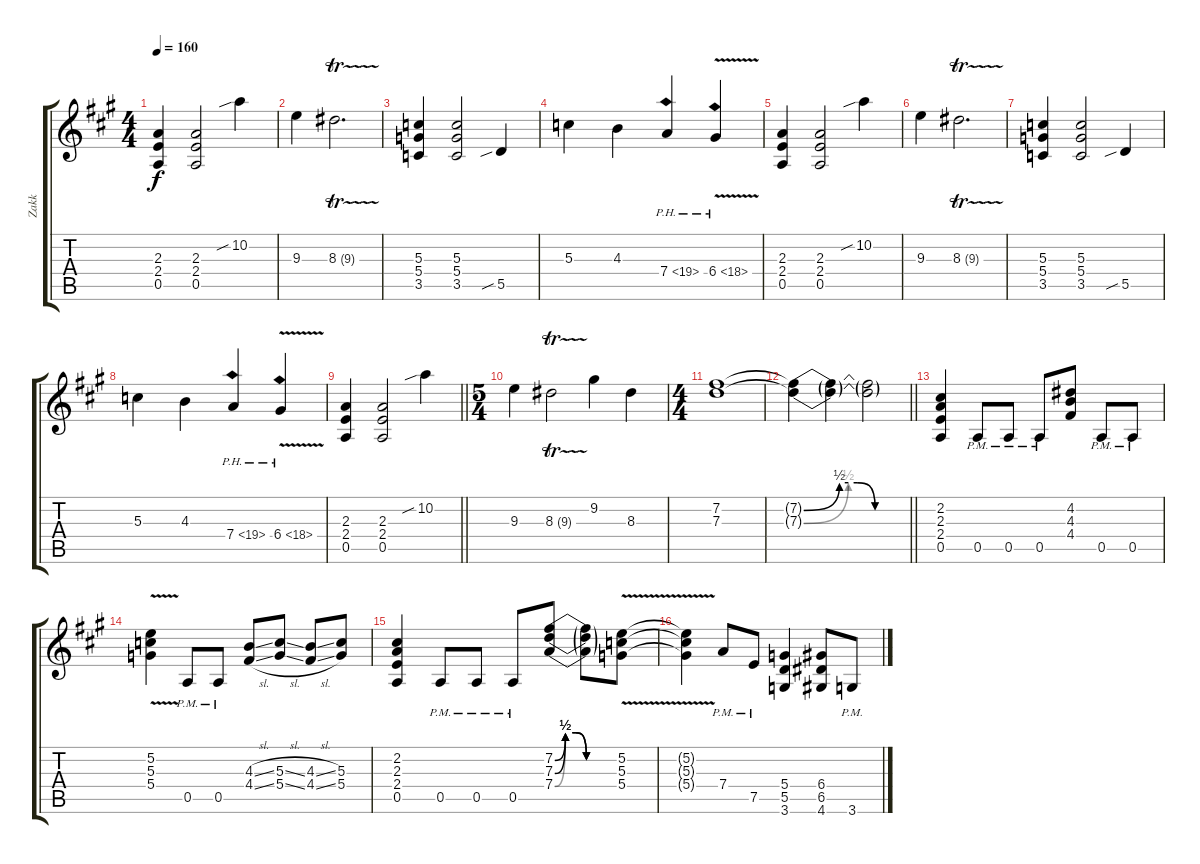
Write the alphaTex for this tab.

\track ("Zakk" "Zakk") {instrument overdrivenguitar}
\staff {score tabs}
\tuning (E4 B3 G3 D3 A2 E2) {hide}
\ts (4 4)
\tempo 160
\clef g2
\ks a
(2.3 2.4 0.5).4{dy f} (2.3 2.4 0.5).2 10.2{sib}.4 |
9.3.4 8.3{tr (9 32)}.2{d} |
(5.3 5.4 3.5).4 (5.3 5.4 3.5).2 5.5{sib}.4 |
5.3.4 4.3.4 7.4{ph 12}.4 6.4{ph 12 v}.4 |
(2.3 2.4 0.5).4 (2.3 2.4 0.5).2 10.2{sib}.4 |
9.3.4 8.3{tr (9 32)}.2{d} |
(5.3 5.4 3.5).4 (5.3 5.4 3.5).2 5.5{sib}.4 |
5.3.4 4.3.4 7.4{ph 12}.4 6.4{ph 12 v}.4 |
\barLineRight lightlight
(2.3 2.4 0.5).4 (2.3 2.4 0.5).2 10.2{sib}.4 |
\ts (5 4)
9.3.4 8.3{tr (9 32)}.2 9.2.4 8.3.4 |
\ts (4 4)
(7.2 7.3).1 |
\barLineRight lightlight
(7.2{be (custom 0 0 20 2 25 2 30 2 40 0 45 0 60 0) t} 7.3{be (custom 0 0 25 2 30 2 40 0 45 0 60 0) t}).4 (7.2{t} 7.3{t}).4 (7.2{t} 7.3{t}).2 |
(2.2 2.3 2.4 0.5).4 0.5{pm}.8 0.5{pm}.8 0.5{pm}.8 (4.2 4.3 4.4).8 0.5{pm}.8 0.5{pm}.8 |
(5.2{v} 5.3{v} 5.4{v}).4 0.5{pm}.8 0.5{pm}.8 (4.3{sl} 4.4{sl}).8 (5.3{sl} 5.4{sl}).8 (4.3{sl} 4.4{sl}).8 (5.3 5.4).8 |
(2.2 2.3 2.4 0.5).4 0.5{pm}.8 0.5{pm}.8 0.5{pm}.8 (7.2{be (custom 0 0 10 2 20 2 30 0 60 0)} 7.3{be (custom 0 0 10 2 20 2 30 0 60 0)} 7.4{be (custom 0 0 10 2 20 2 30 0 60 0)}).8 (7.2{t} 7.3{t} 7.4{t}).8 (5.2{v} 5.3{v} 5.4{v}).8 |
(5.2{t} 5.3{t} 5.4{t}).4 7.4{pm}.8 7.5{pm}.8 (5.4 5.5 3.6).4 (6.4 6.5 4.6).8 3.6{pm}.8
